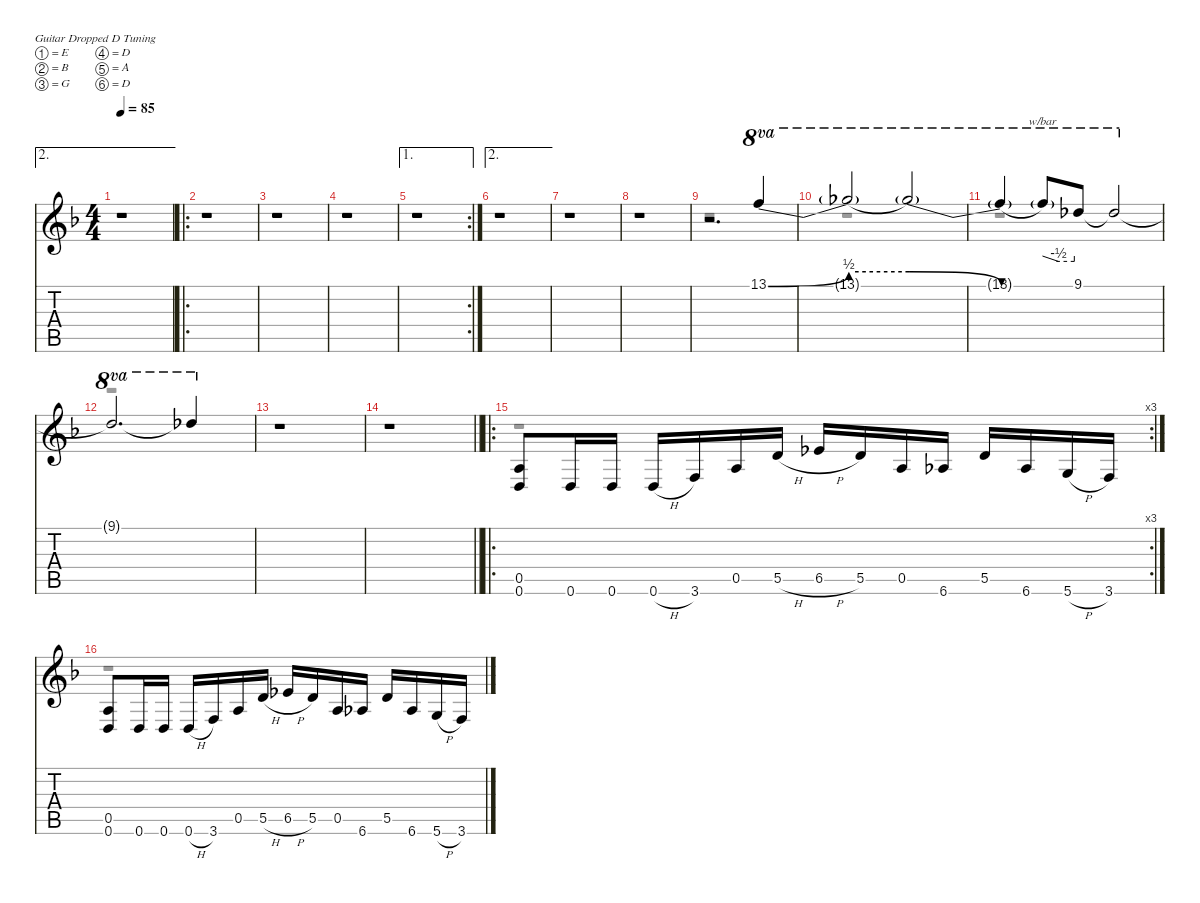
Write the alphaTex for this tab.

\defaultSystemsLayout 4
\hideDynamics
\bracketExtendMode nobrackets
\singleTrackTrackNamePolicy hidden
\multiTrackTrackNamePolicy hidden
\firstSystemTrackNameMode fullname
\firstSystemTrackNameOrientation horizontal
\otherSystemsTrackNameOrientation horizontal
\track ("Distorted Guitar 3" "dist.guit.") {instrument distortionguitar}
\staff {score tabs}
\tuning (E4 B3 G3 D3 A2 D2)
\voice
\ae 2
\ts (4 4)
\tempo 85
\clef g2
\ks f
r.1{dy ff beam Up} |
\ro
r.1{beam Up} |
r.1{beam Up} |
r.1{beam Up} |
\ae 1
\rc 2
r.1{beam Up} |
\ae 2
r.1{beam Up} |
r.1{beam Up} |
r.1{beam Up} |
r.2{d beam Up} 13.1{be (bend 0 0 60 2) acc forcenatural}.4{ot 8va dy mf beam Up} |
13.1{be (hold 0 2 60 2) t}.2{ot 8va dy f beam Up} 13.1{be (release 0 2 60 0) t}.2{ot 8va beam Up} |
13.1{be (hold 0 0 60 0) t acc forcenatural}.4{ot 8va beam Up} 13.1{be (hold 0 0 60 0) t acc forcenatural}.8{tbe (custom default 0 0 30 -2 30 -2 60 -2 0 0 60 0) ot 8va beam Up} 9.1{acc b}.8{ot 8va beam Up} 9.1{t acc b}.2{ot 8va beam Up} |
9.1{t acc b}.2{d ot 8va beam Up} 9.1{t acc b}.4{ot 8va beam Up} |
r.1{beam Up} |
\barLineRight lightlight
r.1{beam Up} |
\ro
\rc 3
(0.5{acc forcenatural} 0.6{acc forcenatural}).8{beam Up} 0.6{acc forcenatural}.16{beam Up} 0.6{acc forcenatural}.16{beam Up} 0.6{h acc forcenatural}.16{beam Up} 3.6{acc forcenatural}.16{beam Up} 0.5{acc forcenatural}.16{beam Up} 5.5{h acc forcenatural}.16{beam Up} 6.5{h acc b}.16{beam Up} 5.5{acc forcenatural}.16{beam Up} 0.5{acc forcenatural}.16{beam Up} 6.6{acc b}.16{beam Up} 5.5{acc forcenatural}.16{beam Up} 6.6{acc b}.16{beam Up} 5.6{h acc forcenatural}.16{beam Up} 3.6{acc forcenatural}.16{beam Up} |
(0.5{acc forcenatural} 0.6{acc forcenatural}).8{beam Up} 0.6{acc forcenatural}.16{beam Up} 0.6{acc forcenatural}.16{beam Up} 0.6{h acc forcenatural}.16{beam Up} 3.6{acc forcenatural}.16{beam Up} 0.5{acc forcenatural}.16{beam Up} 5.5{h acc forcenatural}.16{beam Up} 6.5{h acc b}.16{beam Up} 5.5{acc forcenatural}.16{beam Up} 0.5{acc forcenatural}.16{beam Up} 6.6{acc b}.16{beam Up} 5.5{acc forcenatural}.16{beam Up} 6.6{acc b}.16{beam Up} 5.6{h acc forcenatural}.16{beam Up} 3.6{acc forcenatural}.16{beam Up}
\voice
\clef g2
\ottava regular
\simile none
\ks f
r.1{dy f beam Down} |
r.1{beam Down} |
r.1{beam Down} |
r.1{beam Down} |
r.1{beam Down} |
r.1{beam Down} |
r.1{beam Down} |
r.1{beam Down} |
r.1{beam Down} |
r.1{beam Down} |
r.1{beam Down} |
r.1{beam Down} |
r.1{beam Down} |
\barLineRight lightlight
r.1{beam Down} |
r.1{beam Down} |
r.1{beam Down}
